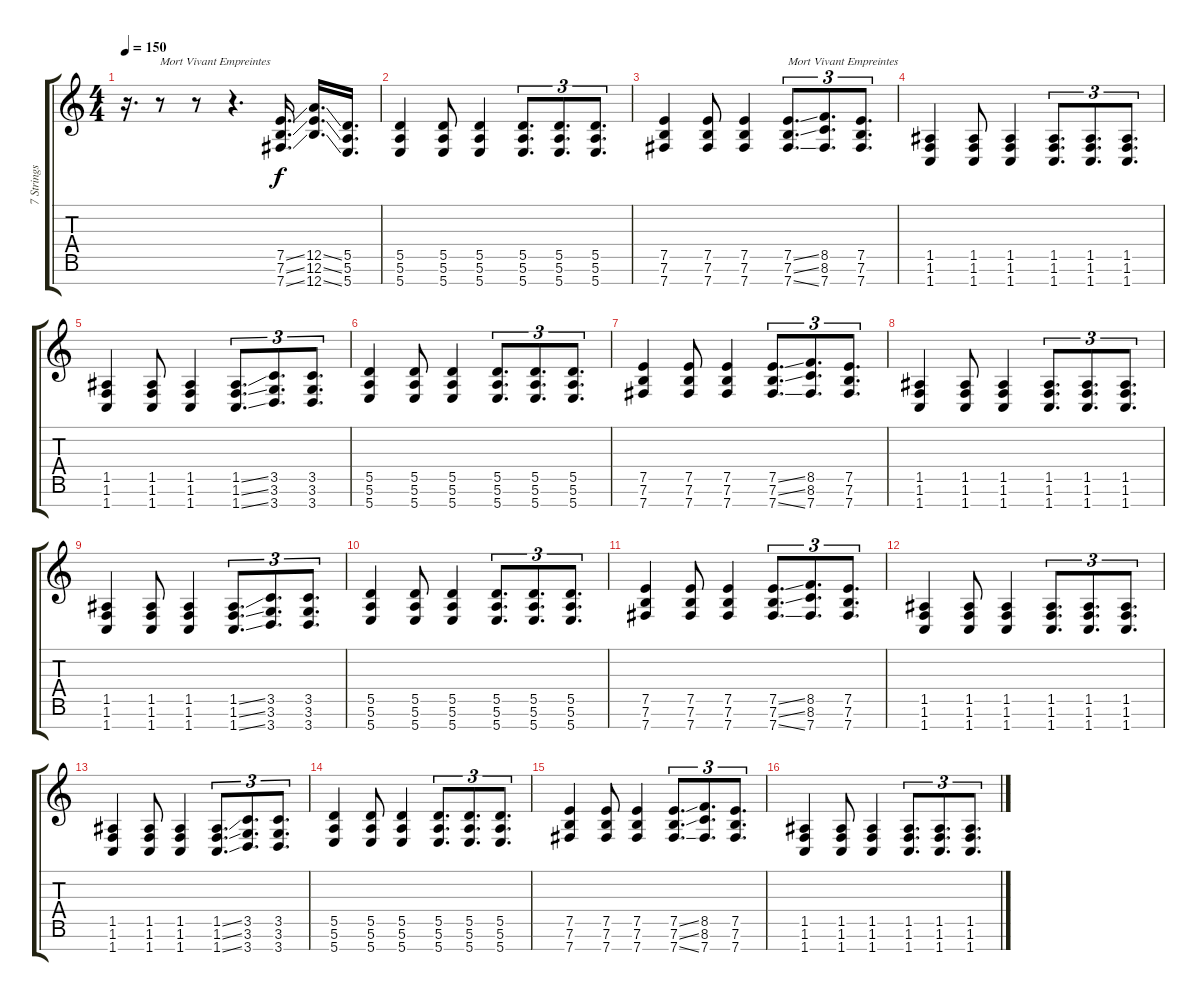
\track ("7 Strings Guitar Standart Tuning" "7 Strings ") {instrument distortionguitar}
\staff {score tabs}
\tuning (E4 B3 G3 D3 A2 E2 B1) {hide}
\ts (4 4)
\tempo 150
\clef g2
\ks c
r.16{d dy f instrument distortionguitar} r.8{txt "Mort Vivant Empreintes"} r.8 r.4{d} (7.5{ss} 7.6{ss} 7.7{ss}).16{d} (12.5{ss} 12.6{ss} 12.7{ss}).16{d} (5.5 5.6 5.7).16{d} |
(5.5 5.6 5.7).4 (5.5 5.6 5.7).8 (5.5 5.6 5.7).4 (5.5 5.6 5.7).8{d tu (3 2)} (5.5 5.6 5.7).8{d tu (3 2)} (5.5 5.6 5.7).8{d tu (3 2)} |
(7.5 7.6 7.7).4 (7.5 7.6 7.7).8 (7.5 7.6 7.7).4 (7.5{ss} 7.6{ss} 7.7{ss}).8{d tu (3 2) txt "Mort Vivant Empreintes"} (8.5 8.6 7.7).8{d tu (3 2)} (7.5 7.6 7.7).8{d tu (3 2)} |
(1.5 1.6 1.7).4 (1.5 1.6 1.7).8 (1.5 1.6 1.7).4 (1.5 1.6 1.7).8{d tu (3 2)} (1.5 1.6 1.7).8{d tu (3 2)} (1.5 1.6 1.7).8{d tu (3 2)} |
(1.5 1.6 1.7).4 (1.5 1.6 1.7).8 (1.5 1.6 1.7).4 (1.5{ss} 1.6{ss} 1.7{ss}).8{d tu (3 2)} (3.5 3.6 3.7).8{d tu (3 2)} (3.5 3.6 3.7).8{d tu (3 2)} |
(5.5 5.6 5.7).4 (5.5 5.6 5.7).8 (5.5 5.6 5.7).4 (5.5 5.6 5.7).8{d tu (3 2)} (5.5 5.6 5.7).8{d tu (3 2)} (5.5 5.6 5.7).8{d tu (3 2)} |
(7.5 7.6 7.7).4 (7.5 7.6 7.7).8 (7.5 7.6 7.7).4 (7.5{ss} 7.6{ss} 7.7{ss}).8{d tu (3 2)} (8.5 8.6 7.7).8{d tu (3 2)} (7.5 7.6 7.7).8{d tu (3 2)} |
(1.5 1.6 1.7).4 (1.5 1.6 1.7).8 (1.5 1.6 1.7).4 (1.5 1.6 1.7).8{d tu (3 2)} (1.5 1.6 1.7).8{d tu (3 2)} (1.5 1.6 1.7).8{d tu (3 2)} |
(1.5 1.6 1.7).4 (1.5 1.6 1.7).8 (1.5 1.6 1.7).4 (1.5{ss} 1.6{ss} 1.7{ss}).8{d tu (3 2)} (3.5 3.6 3.7).8{d tu (3 2)} (3.5 3.6 3.7).8{d tu (3 2)} |
(5.5 5.6 5.7).4 (5.5 5.6 5.7).8 (5.5 5.6 5.7).4 (5.5 5.6 5.7).8{d tu (3 2)} (5.5 5.6 5.7).8{d tu (3 2)} (5.5 5.6 5.7).8{d tu (3 2)} |
(7.5 7.6 7.7).4 (7.5 7.6 7.7).8 (7.5 7.6 7.7).4 (7.5{ss} 7.6{ss} 7.7{ss}).8{d tu (3 2)} (8.5 8.6 7.7).8{d tu (3 2)} (7.5 7.6 7.7).8{d tu (3 2)} |
(1.5 1.6 1.7).4 (1.5 1.6 1.7).8 (1.5 1.6 1.7).4 (1.5 1.6 1.7).8{d tu (3 2)} (1.5 1.6 1.7).8{d tu (3 2)} (1.5 1.6 1.7).8{d tu (3 2)} |
(1.5 1.6 1.7).4 (1.5 1.6 1.7).8 (1.5 1.6 1.7).4 (1.5{ss} 1.6{ss} 1.7{ss}).8{d tu (3 2)} (3.5 3.6 3.7).8{d tu (3 2)} (3.5 3.6 3.7).8{d tu (3 2)} |
(5.5 5.6 5.7).4 (5.5 5.6 5.7).8 (5.5 5.6 5.7).4 (5.5 5.6 5.7).8{d tu (3 2)} (5.5 5.6 5.7).8{d tu (3 2)} (5.5 5.6 5.7).8{d tu (3 2)} |
(7.5 7.6 7.7).4 (7.5 7.6 7.7).8 (7.5 7.6 7.7).4 (7.5{ss} 7.6{ss} 7.7{ss}).8{d tu (3 2)} (8.5 8.6 7.7).8{d tu (3 2)} (7.5 7.6 7.7).8{d tu (3 2)} |
(1.5 1.6 1.7).4 (1.5 1.6 1.7).8 (1.5 1.6 1.7).4 (1.5 1.6 1.7).8{d tu (3 2)} (1.5 1.6 1.7).8{d tu (3 2)} (1.5 1.6 1.7).8{d tu (3 2)}
